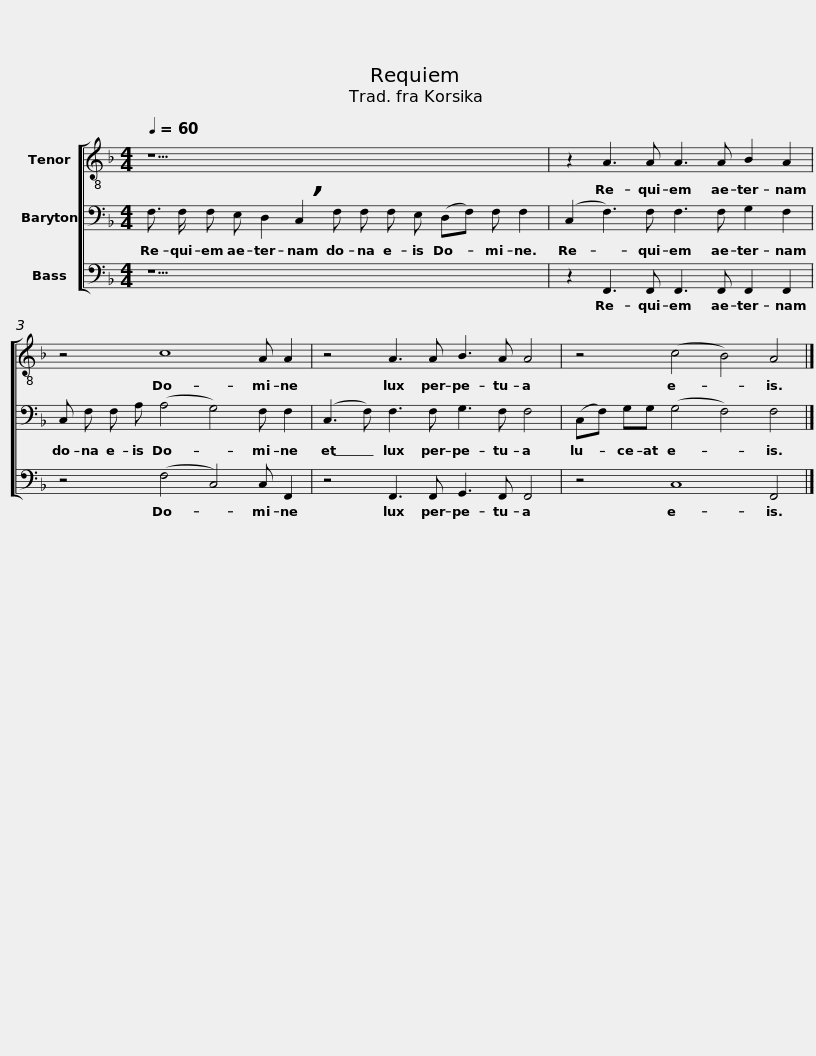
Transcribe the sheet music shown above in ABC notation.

X:1
%%score [ 1 2 3 ]
L:1/8
Q:1/4=60
M:4/4
I:linebreak $
K:F
V:1 treble-8
V:2 bass
V:3 bass
V:1
 z17 | z2 A3 A A3 A B2 A2 |$ z4 c8 A A2 | z4 A3 A B3 A A4 | z4 (c4 B4) A4 |] %5
V:2
 F,3/2 F,/ F, E, D,2 !breath!C,2 F, F, F, E, (D,F,) F, F,2 | (C,2 F,3) F, F,3 F, G,2 F,2 |$ C, F, F, A, (A,4 G,4) F, F,2 | (C,3 F,) F,3 F, G,3 F, F,4 | (C,F,) G,G, (G,4 F,4) F,4 |] %5
V:3
 z17 | z2 F,,3 F,, F,,3 F,, F,,2 F,,2 |$ z4 (F,4 C,4) C, F,,2 | z4 F,,3 F,, G,,3 F,, F,,4 | z4 C,8 F,,4 |] %5
